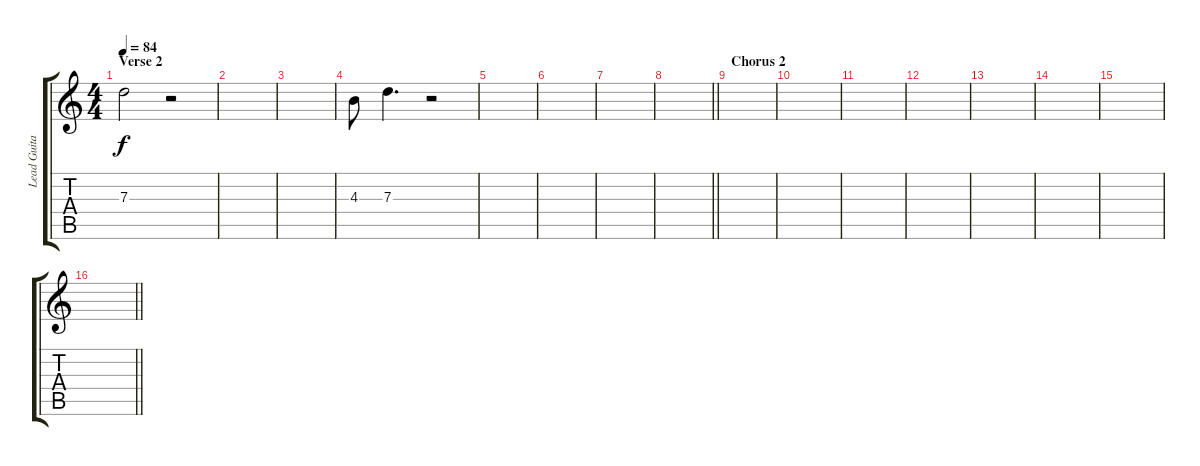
\track ("Lead Guitar" "Lead Guita") {instrument electricguitarclean}
\staff {score tabs}
\tuning (E4 B3 G3 D3 A2 E2) {hide}
\ts (4 4)
\section ("" "Verse 2")
\tempo 84
\clef g2
\ks c
7.3.2{dy f} r.2 |
|
|
4.3.8 7.3.4{d} r.2 |
|
|
|
\barLineRight lightlight
|
\section ("" "Chorus 2")
|
|
|
|
|
|
|
\barLineRight lightlight
